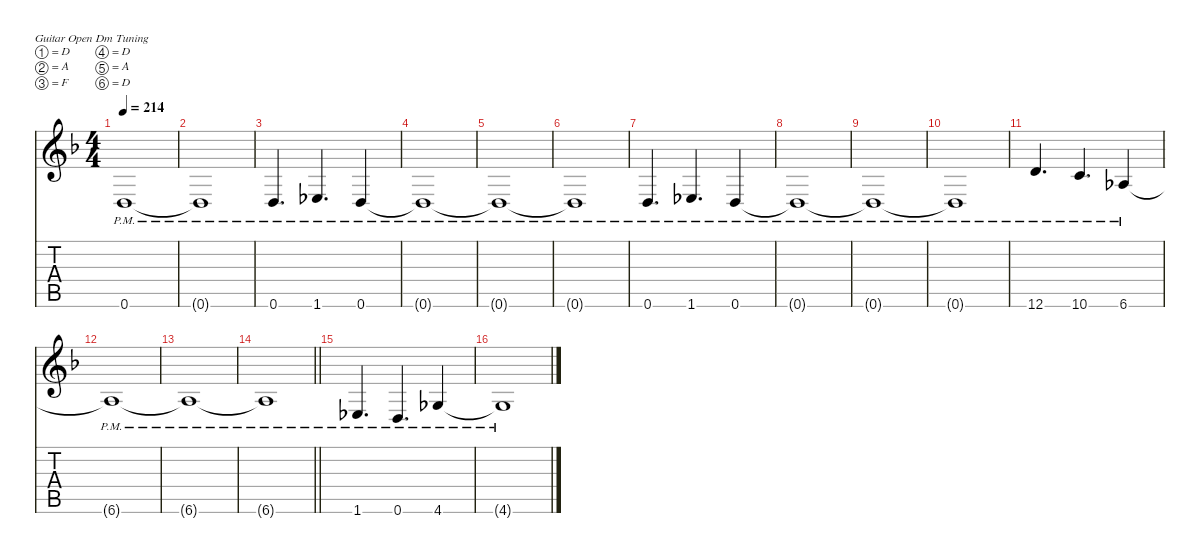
\hideDynamics
\bracketExtendMode nobrackets
\singleTrackTrackNamePolicy hidden
\multiTrackTrackNamePolicy hidden
\firstSystemTrackNameMode fullname
\firstSystemTrackNameOrientation horizontal
\otherSystemsTrackNameOrientation horizontal
\track ("Guitar 1" "E-Gt") {defaultSystemsLayout 16 instrument distortionguitar}
\staff {score tabs}
\tuning (D4 A3 F3 D3 A2 D2)
\ts (4 4)
\tempo 214
\clef g2
\ks dminor
0.6{pm t acc forcenatural}.1{dy f beam Up} |
0.6{pm t acc forcenatural}.1{beam Up} |
0.6{pm acc forcenatural}.4{d beam Up} 1.6{pm acc b}.4{d beam Up} 0.6{pm acc forcenatural}.4{beam Up} |
0.6{pm t acc forcenatural}.1{beam Up} |
0.6{pm t acc forcenatural}.1{beam Up} |
0.6{pm t acc forcenatural}.1{beam Up} |
0.6{pm acc forcenatural}.4{d beam Up} 1.6{pm acc b}.4{d beam Up} 0.6{pm acc forcenatural}.4{beam Up} |
0.6{pm t acc forcenatural}.1{beam Up} |
0.6{pm t acc forcenatural}.1{beam Up} |
0.6{pm t acc forcenatural}.1{beam Up} |
12.6{pm acc forcenatural}.4{d beam Up} 10.6{pm acc forcenatural}.4{d beam Up} 6.6{pm acc b}.4{beam Up} |
6.6{pm t acc b}.1{beam Up} |
6.6{pm t acc b}.1{beam Up} |
\barLineRight lightlight
6.6{pm t acc b}.1{beam Up} |
1.6{pm acc b}.4{d beam Up} 0.6{pm acc forcenatural}.4{d beam Up} 4.6{pm acc b}.4{beam Up} |
4.6{pm t acc b}.1{beam Up}
